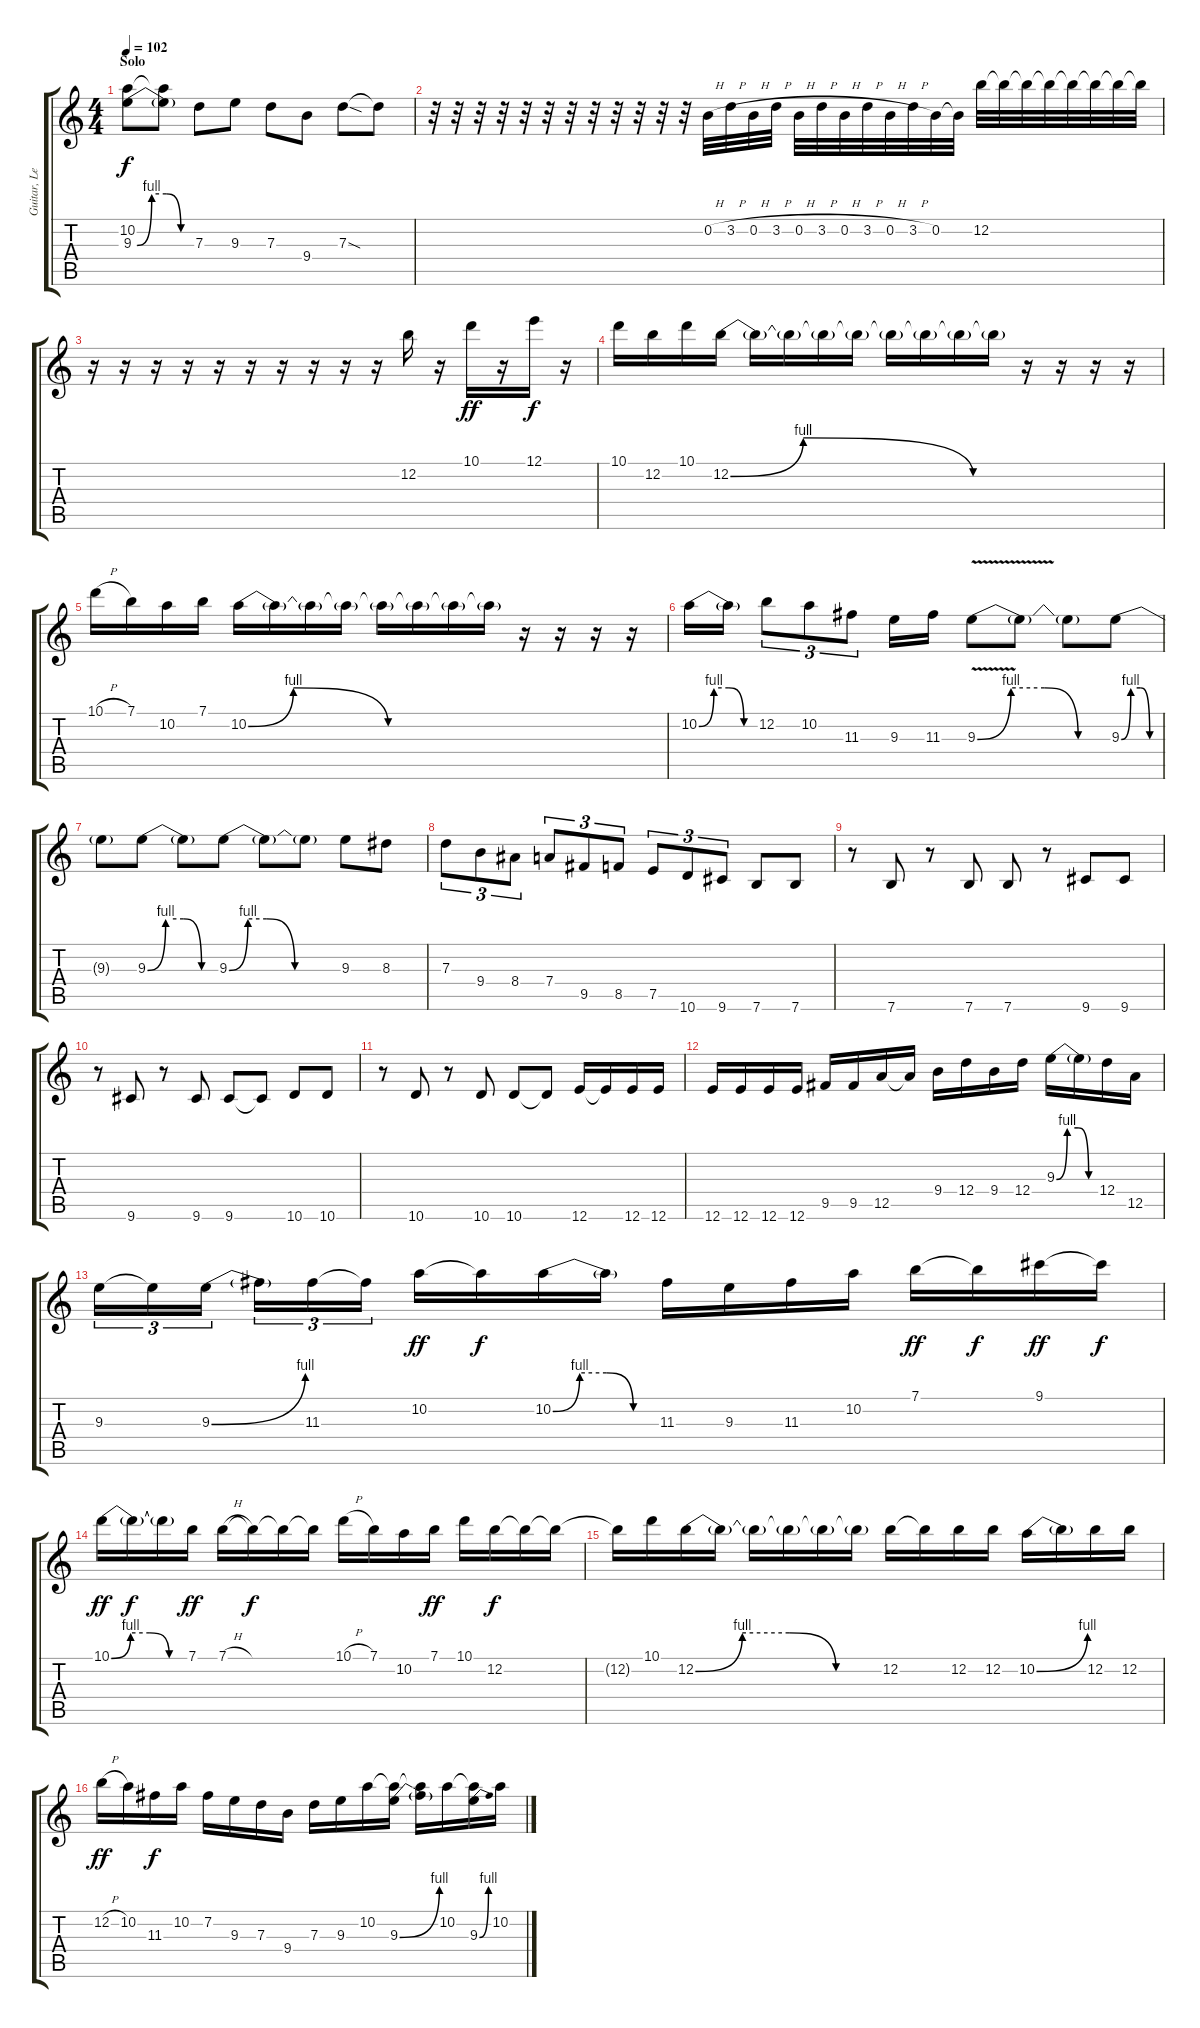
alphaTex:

\track ("Guitar, Leads" "Guitar, Le") {instrument overdrivenguitar}
\staff {score tabs}
\tuning (E4 B3 G3 D3 A2 E2) {hide}
\ts (4 4)
\section ("" "Solo")
\tempo 102
\clef g2
\ks c
(10.2 9.3{be (custom 0 0 15 4 30 4 45 0 60 0)}).8{dy f} (10.2{t} 9.3{t}).8 7.3.8 9.3.8 7.3.8 9.4.8 7.3{sod}.8 7.3{t}.8 |
r.32 r.32 r.32 r.32 r.32 r.32 r.32 r.32 r.32 r.32 r.32 r.32 0.2{h}.32 3.2{h}.32 0.2{h}.32 3.2{h}.32 0.2{h}.32 3.2{h}.32 0.2{h}.32 3.2{h}.32 0.2{h}.32 3.2{h}.32 0.2.32 0.2{t}.32 12.2.32 12.2{t}.32 12.2{t}.32 12.2{t}.32 12.2{t}.32 12.2{t}.32 12.2{t}.32 12.2{t}.32 |
r.16 r.16 r.16 r.16 r.16 r.16 r.16 r.16 r.16 r.16 12.2.16 r.16 10.1.16{dy ff} r.16 12.1.16{dy f} r.16 |
10.1.16 12.2.16 10.1.16 12.2{be (custom 0 0 15 4 50 0 60 0)}.16 12.2{t}.16 12.2{t}.16 12.2{t}.16 12.2{t}.16 12.2{t}.16 12.2{t}.16 12.2{t}.16 12.2{t}.16 r.16 r.16 r.16 r.16 |
10.1{h}.16 7.1.16 10.2.16 7.1.16 10.2{be (custom 0 0 10 4 31 0 60 0)}.16 10.2{t}.16 10.2{t}.16 10.2{t}.16 10.2{t}.16 10.2{t}.16 10.2{t}.16 10.2{t}.16 r.16 r.16 r.16 r.16 |
10.2{be (custom 0 0 15 4 30 4 45 0 60 0)}.16 10.2{t}.16 12.2.8{tu (3 2)} 10.2.8{tu (3 2)} 11.3.8{tu (3 2)} 9.3.16 11.3.16 9.3{be (custom 0 0 15 4 30 4 45 0 60 0) v}.8 9.3{t}.8 9.3{t}.8 9.3{be (custom 0 0 15 4 30 4 45 0 60 0)}.8 |
9.3{t}.8 9.3{be (custom 0 0 15 4 30 4 45 0 60 0)}.8 9.3{t}.8 9.3{be (custom 0 0 10 4 20 4 35 0 60 0)}.8 9.3{t}.8 9.3{t}.8 9.3.8 8.3.8 |
7.3.8{tu (3 2)} 9.4.8{tu (3 2)} 8.4.8{tu (3 2)} 7.4.8{tu (3 2)} 9.5.8{tu (3 2)} 8.5.8{tu (3 2)} 7.5.8{tu (3 2)} 10.6.8{tu (3 2)} 9.6.8{tu (3 2)} 7.6.8 7.6.8 |
r.8 7.6.8 r.8 7.6.8 7.6.8 r.8 9.6.8 9.6.8 |
r.8 9.6.8 r.8 9.6.8 9.6.8 9.6{t}.8 10.6.8 10.6.8 |
r.8 10.6.8 r.8 10.6.8 10.6.8 10.6{t}.8 12.6.16 12.6{t}.16 12.6.16 12.6.16 |
12.6.16 12.6.16 12.6.16 12.6.16 9.5.16 9.5.16 12.5.16 12.5{t}.16 9.4.16 12.4.16 9.4.16 12.4.16 9.3{be (custom 0 0 15 4 30 4 45 0 60 0)}.16 9.3{t}.16 12.4.16 12.5.16 |
9.3.16{tu (3 2)} 9.3{t}.16{tu (3 2)} 9.3{be (bend 0 0 60 4)}.16{tu (3 2) beam splitsecondary} 9.3{t}.16{tu (3 2)} 11.3.16{tu (3 2)} 11.3{t}.16{tu (3 2)} 10.2.16{dy ff} 10.2{t}.16{dy f} 10.2{be (custom 0 0 15 4 30 4 45 0 60 0)}.16 10.2{t}.16 11.3.16 9.3.16 11.3.16 10.2.16 7.1.16{dy ff} 7.1{t}.16{dy f} 9.1.16{dy ff} 9.1{t}.16{dy f} |
10.1{be (custom 0 0 15 4 30 4 45 0 60 0)}.16{dy ff} 10.1{t}.16{dy f} 10.1{t}.16 7.1.16{dy ff} 7.1{h}.16 7.1{t}.16{dy f} 7.1{t}.16 7.1{t}.16 10.1{h}.16 7.1.16 10.2.16 7.1.16{dy ff} 10.1.16 12.2.16{dy f} 12.2{t}.16 12.2{t}.16 |
12.2{t}.16 10.1.16 12.2{be (custom 0 0 15 4 30 4 45 0 60 0)}.16 12.2{t}.16 12.2{t}.16 12.2{t}.16 12.2{t}.16 12.2{t}.16 12.2.16 12.2{t}.16 12.2.16 12.2.16 10.2{be (bend 0 0 60 4)}.16 10.2{t}.16 12.2.16 12.2.16 |
12.2{h}.16{dy ff} 10.2.16 11.3.16{dy f} 10.2.16 7.2.16 9.3.16 7.3.16 9.4.16 7.3.16 9.3.16 10.2.16 (10.2{t} 9.3{be (bend 0 0 60 4)}).16 (10.2{t} 9.3{t}).16 10.2.16 (10.2{t} 9.3{be (bend 0 0 60 4)}).16 10.2.16
